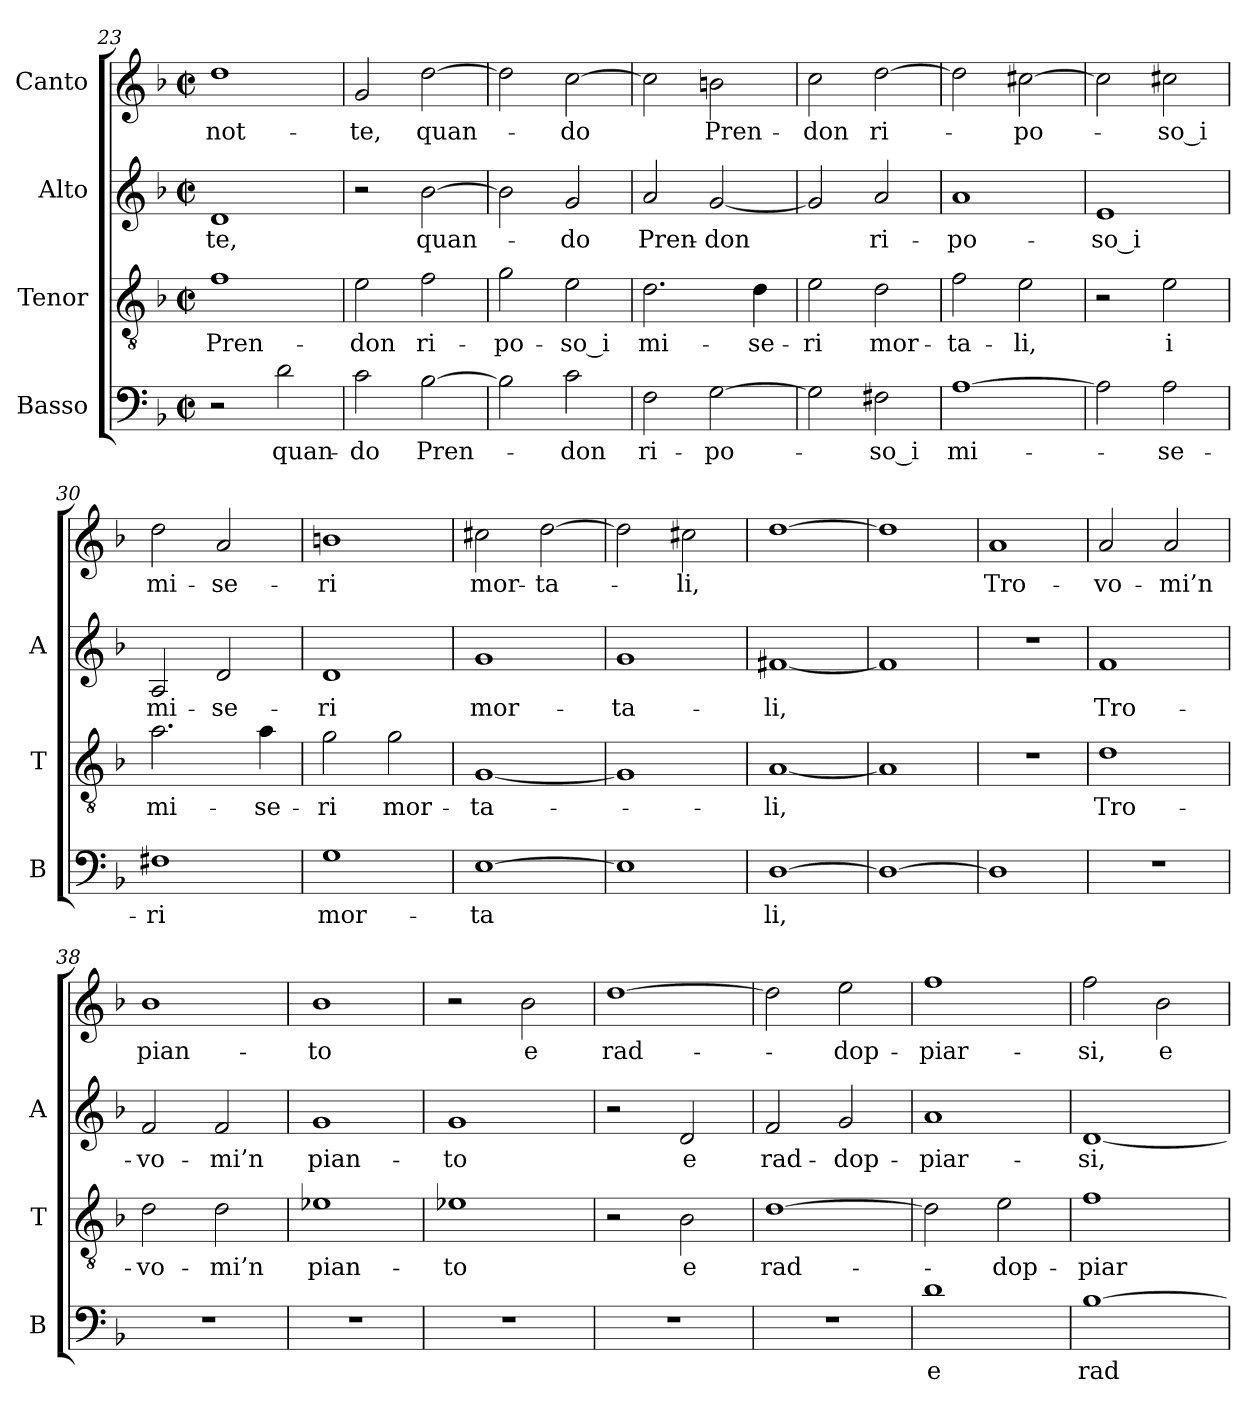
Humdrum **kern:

**kern	**text	**kern	**text	**kern	**text	**kern	**text
*part4	*part4	*part3	*part3	*part2	*part2	*part1	*part1
*staff4	*staff4	*staff3	*staff3	*staff2	*staff2	*staff1	*staff1
*I"Basso	*	*I"Tenor	*	*I"Alto	*	*I"Canto	*
*I'B	*	*I'T	*	*I'A	*	*	*
*clefF4	*	*clefGv2	*	*clefG2	*	*clefG2	*
*k[b-]	*	*k[b-]	*	*k[b-]	*	*k[b-]	*
*F:	*	*F:	*	*F:	*	*F:	*
*M2/2	*	*M2/2	*	*M2/2	*	*M2/2	*
*met(c|)	*	*met(c|)	*	*met(c|)	*	*met(c|)	*
=23	=23	=23	=23	=23	=23	=23	=23
2r	.	1f	Pren-	1d	-te,	1dd	not-
2d	quan-	.	.	.	.	.	.
=24	=24	=24	=24	=24	=24	=24	=24
2c	-do	2e	-don	2r	.	2g	-te,
[2B-	Pren-	2f	ri-	[2b-	quan-	[2dd	quan-
!!LO:PB:g=z
=25	=25	=25	=25	=25	=25	=25	=25
2B-]	.	2g	po-	2b-]	.	2dd]	.
2c	-don	2e	-so_i	2g	-do	[2cc	-do
=26	=26	=26	=26	=26	=26	=26	=26
2F	ri-	2.d	mi-	2a	Pren-	2cc]	.
[2G	po-	.	.	[2g	-don	2bn	Pren-
.	.	4d	se-	.	.	.	.
=27	=27	=27	=27	=27	=27	=27	=27
2G]	.	2e	-ri	2g]	.	2cc	-don
2F#X	-so_i	2d	mor-	2a	ri-	[2dd	ri-
=28	=28	=28	=28	=28	=28	=28	=28
[1A	mi-	2f	ta-	1a	po-	2dd]	.
.	.	2e	-li,	.	.	[2cc#X	po-
=29	=29	=29	=29	=29	=29	=29	=29
2A]	.	2r	.	1e	-so_i	2cc#]	.
2A	se-	2e	-i	.	.	2cc#X	-so_i
=30	=30	=30	=30	=30	=30	=30	=30
1F#X	-ri	2.a	mi-	2A	mi-	2dd	mi-
.	.	.	.	2d	se-	2a	se-
.	.	4a	se-	.	.	.	.
=31	=31	=31	=31	=31	=31	=31	=31
1G	mor-	2g	-ri	1d	-ri	1bn	-ri
.	.	2g	mor-	.	.	.	.
=32	=32	=32	=32	=32	=32	=32	=32
[1E	-ta	[1G	ta-	1g	mor-	2cc#X	mor-
.	.	.	.	.	.	[2dd	ta-
=33	=33	=33	=33	=33	=33	=33	=33
1E]	.	1G]	.	1g	ta-	2dd]	.
.	.	.	.	.	.	2cc#X	-li,
=34	=34	=34	=34	=34	=34	=34	=34
[1D	-li,	[1A	-li,	[1f#X	-li,	[1dd	.
=35	=35	=35	=35	=35	=35	=35	=35
1D_	.	1A]	.	1f#]	.	1dd]	.
=36	=36	=36	=36	=36	=36	=36	=36
1D]	.	1r	.	1r	.	1a	Tro-
=37	=37	=37	=37	=37	=37	=37	=37
1r	.	1d	Tro-	1f	Tro-	2a	vo-
.	.	.	.	.	.	2a	-mi’n
=38	=38	=38	=38	=38	=38	=38	=38
1r	.	2d	vo-	2f	vo-	1b-	pian-
.	.	2d	-mi’n	2f	-mi’n	.	.
=39	=39	=39	=39	=39	=39	=39	=39
1r	.	1e-X	pian-	1g	pian-	1b-	-to
=40	=40	=40	=40	=40	=40	=40	=40
1r	.	1e-X	-to	1g	-to	2r	.
.	.	.	.	.	.	2b-	-e
=41	=41	=41	=41	=41	=41	=41	=41
1r	.	2r	.	2r	.	[1dd	rad-
.	.	2B-	-e	2d	-e	.	.
=42	=42	=42	=42	=42	=42	=42	=42
1r	.	[1d	rad-	2f	rad-	2dd]	.
.	.	.	.	2g	dop-	2ee	dop-
=43	=43	=43	=43	=43	=43	=43	=43
1d	-e	2d]	.	1a	piar-	1ff	piar-
.	.	2e	dop-	.	.	.	.
=44	=44	=44	=44	=44	=44	=44	=44
[1B-	rad-	1f	piar-	[1d	-si,	2ff	-si,
.	.	.	.	.	.	2b-	-e
=	=	=	=	=	=	=	=
*-	*-	*-	*-	*-	*-	*-	*-
